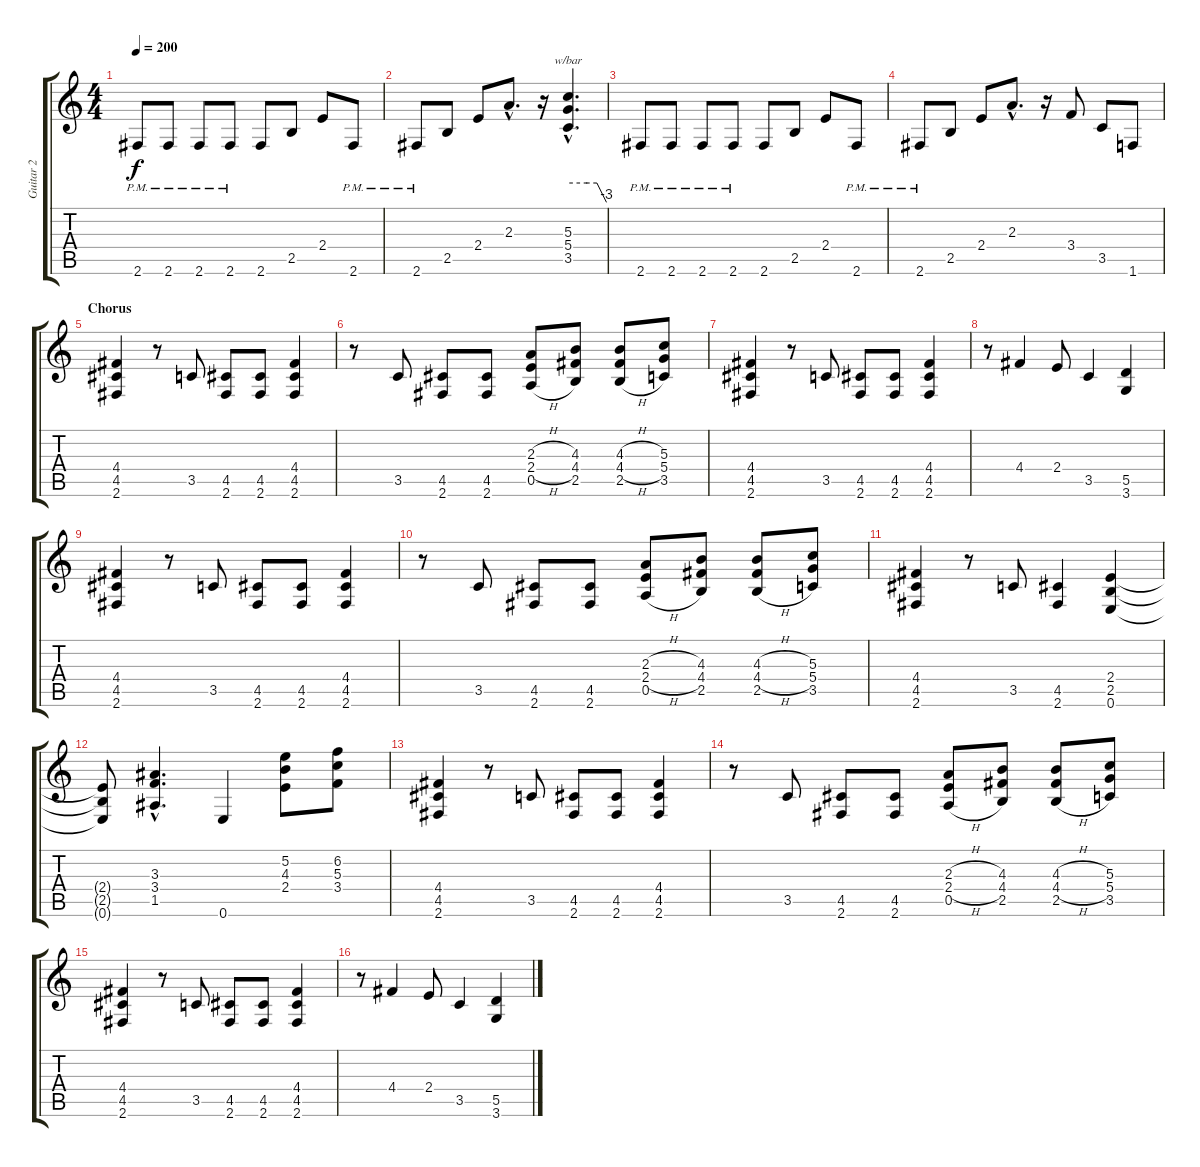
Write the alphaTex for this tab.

\track ("Guitar 2" "Guitar 2") {instrument distortionguitar}
\staff {score tabs}
\tuning (E4 B3 G3 D3 A2 E2) {hide}
\ts (4 4)
\tempo 200
\clef g2
\ks c
2.6{pm}.8{dy f} 2.6{pm}.8 2.6{pm}.8 2.6{pm}.8 2.6.8 2.5.8 2.4.8 2.6{pm}.8 |
2.6{pm}.8 2.5.8 2.4.8 2.3{hac}.8{d} r.16 (5.3{hac} 5.4{hac} 3.5{hac}).4{d tbe (custom default 0 0 30 0 45 0 60 -12)} |
2.6{pm}.8 2.6{pm}.8 2.6{pm}.8 2.6{pm}.8 2.6.8 2.5.8 2.4.8 2.6{pm}.8 |
2.6{pm}.8 2.5.8 2.4.8 2.3{hac}.8{d} r.16 3.4.8 3.5.8 1.6.8 |
\section ("" "Chorus")
(4.4 4.5 2.6).4 r.8 3.5.8 (4.5 2.6).8 (4.5 2.6).8 (4.4 4.5 2.6).4 |
r.8 3.5.8 (4.5 2.6).8 (4.5 2.6).8 (2.3{h} 2.4{h} 0.5{h}).8 (4.3 4.4 2.5).8 (4.3{h} 4.4{h} 2.5{h}).8 (5.3 5.4 3.5).8 |
(4.4 4.5 2.6).4 r.8 3.5.8 (4.5 2.6).8 (4.5 2.6).8 (4.4 4.5 2.6).4 |
r.8 4.4.4 2.4.8 3.5.4 (5.5 3.6).4 |
(4.4 4.5 2.6).4 r.8 3.5.8 (4.5 2.6).8 (4.5 2.6).8 (4.4 4.5 2.6).4 |
r.8 3.5.8 (4.5 2.6).8 (4.5 2.6).8 (2.3{h} 2.4{h} 0.5{h}).8 (4.3 4.4 2.5).8 (4.3{h} 4.4{h} 2.5{h}).8 (5.3 5.4 3.5).8 |
(4.4 4.5 2.6).4 r.8 3.5.8 (4.5 2.6).4 (2.4 2.5 0.6).4 |
(2.4{t} 2.5{t} 0.6{t}).8 (3.3{hac} 3.4{hac} 1.5{hac}).4{d} 0.6.4 (5.2 4.3 2.4).8 (6.2 5.3 3.4).8 |
(4.4 4.5 2.6).4 r.8 3.5.8 (4.5 2.6).8 (4.5 2.6).8 (4.4 4.5 2.6).4 |
r.8 3.5.8 (4.5 2.6).8 (4.5 2.6).8 (2.3{h} 2.4{h} 0.5{h}).8 (4.3 4.4 2.5).8 (4.3{h} 4.4{h} 2.5{h}).8 (5.3 5.4 3.5).8 |
(4.4 4.5 2.6).4 r.8 3.5.8 (4.5 2.6).8 (4.5 2.6).8 (4.4 4.5 2.6).4 |
r.8 4.4.4 2.4.8 3.5.4 (5.5 3.6).4
